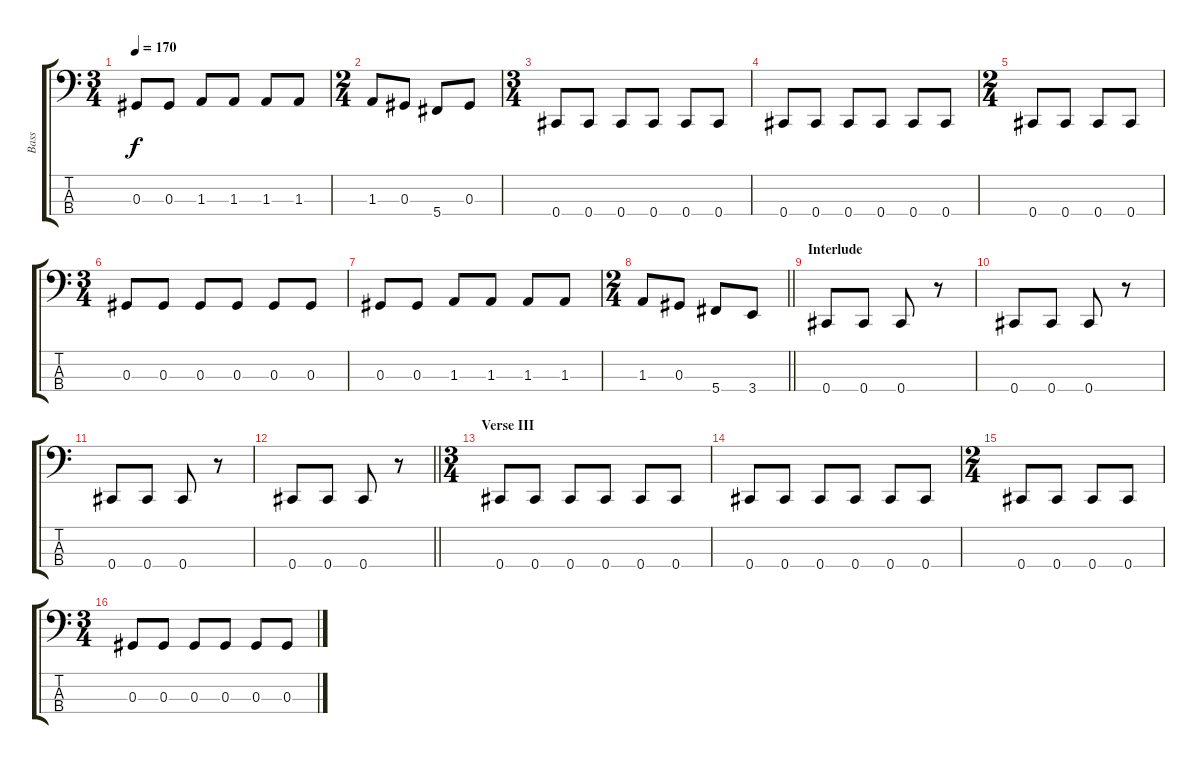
\track ("Bass" "Bass") {instrument electricbasspick}
\staff {score tabs}
\tuning (Gb2 Db2 Ab1 Db1) {hide}
\ts (3 4)
\tempo 170
\clef f4
\ks c
0.3.8{dy f} 0.3.8 1.3.8 1.3.8 1.3.8 1.3.8 |
\ts (2 4)
1.3.8 0.3.8 5.4.8 0.3.8 |
\ts (3 4)
0.4.8 0.4.8 0.4.8 0.4.8 0.4.8 0.4.8 |
0.4.8 0.4.8 0.4.8 0.4.8 0.4.8 0.4.8 |
\ts (2 4)
0.4.8 0.4.8 0.4.8 0.4.8 |
\ts (3 4)
0.3.8 0.3.8 0.3.8 0.3.8 0.3.8 0.3.8 |
0.3.8 0.3.8 1.3.8 1.3.8 1.3.8 1.3.8 |
\ts (2 4)
\barLineRight lightlight
1.3.8 0.3.8 5.4.8 3.4.8 |
\section ("" "Interlude")
0.4.8 0.4.8 0.4.8 r.8 |
0.4.8 0.4.8 0.4.8 r.8 |
0.4.8 0.4.8 0.4.8 r.8 |
\barLineRight lightlight
0.4.8 0.4.8 0.4.8 r.8 |
\ts (3 4)
\section ("" "Verse III")
0.4.8 0.4.8 0.4.8 0.4.8 0.4.8 0.4.8 |
0.4.8 0.4.8 0.4.8 0.4.8 0.4.8 0.4.8 |
\ts (2 4)
0.4.8 0.4.8 0.4.8 0.4.8 |
\ts (3 4)
0.3.8 0.3.8 0.3.8 0.3.8 0.3.8 0.3.8
